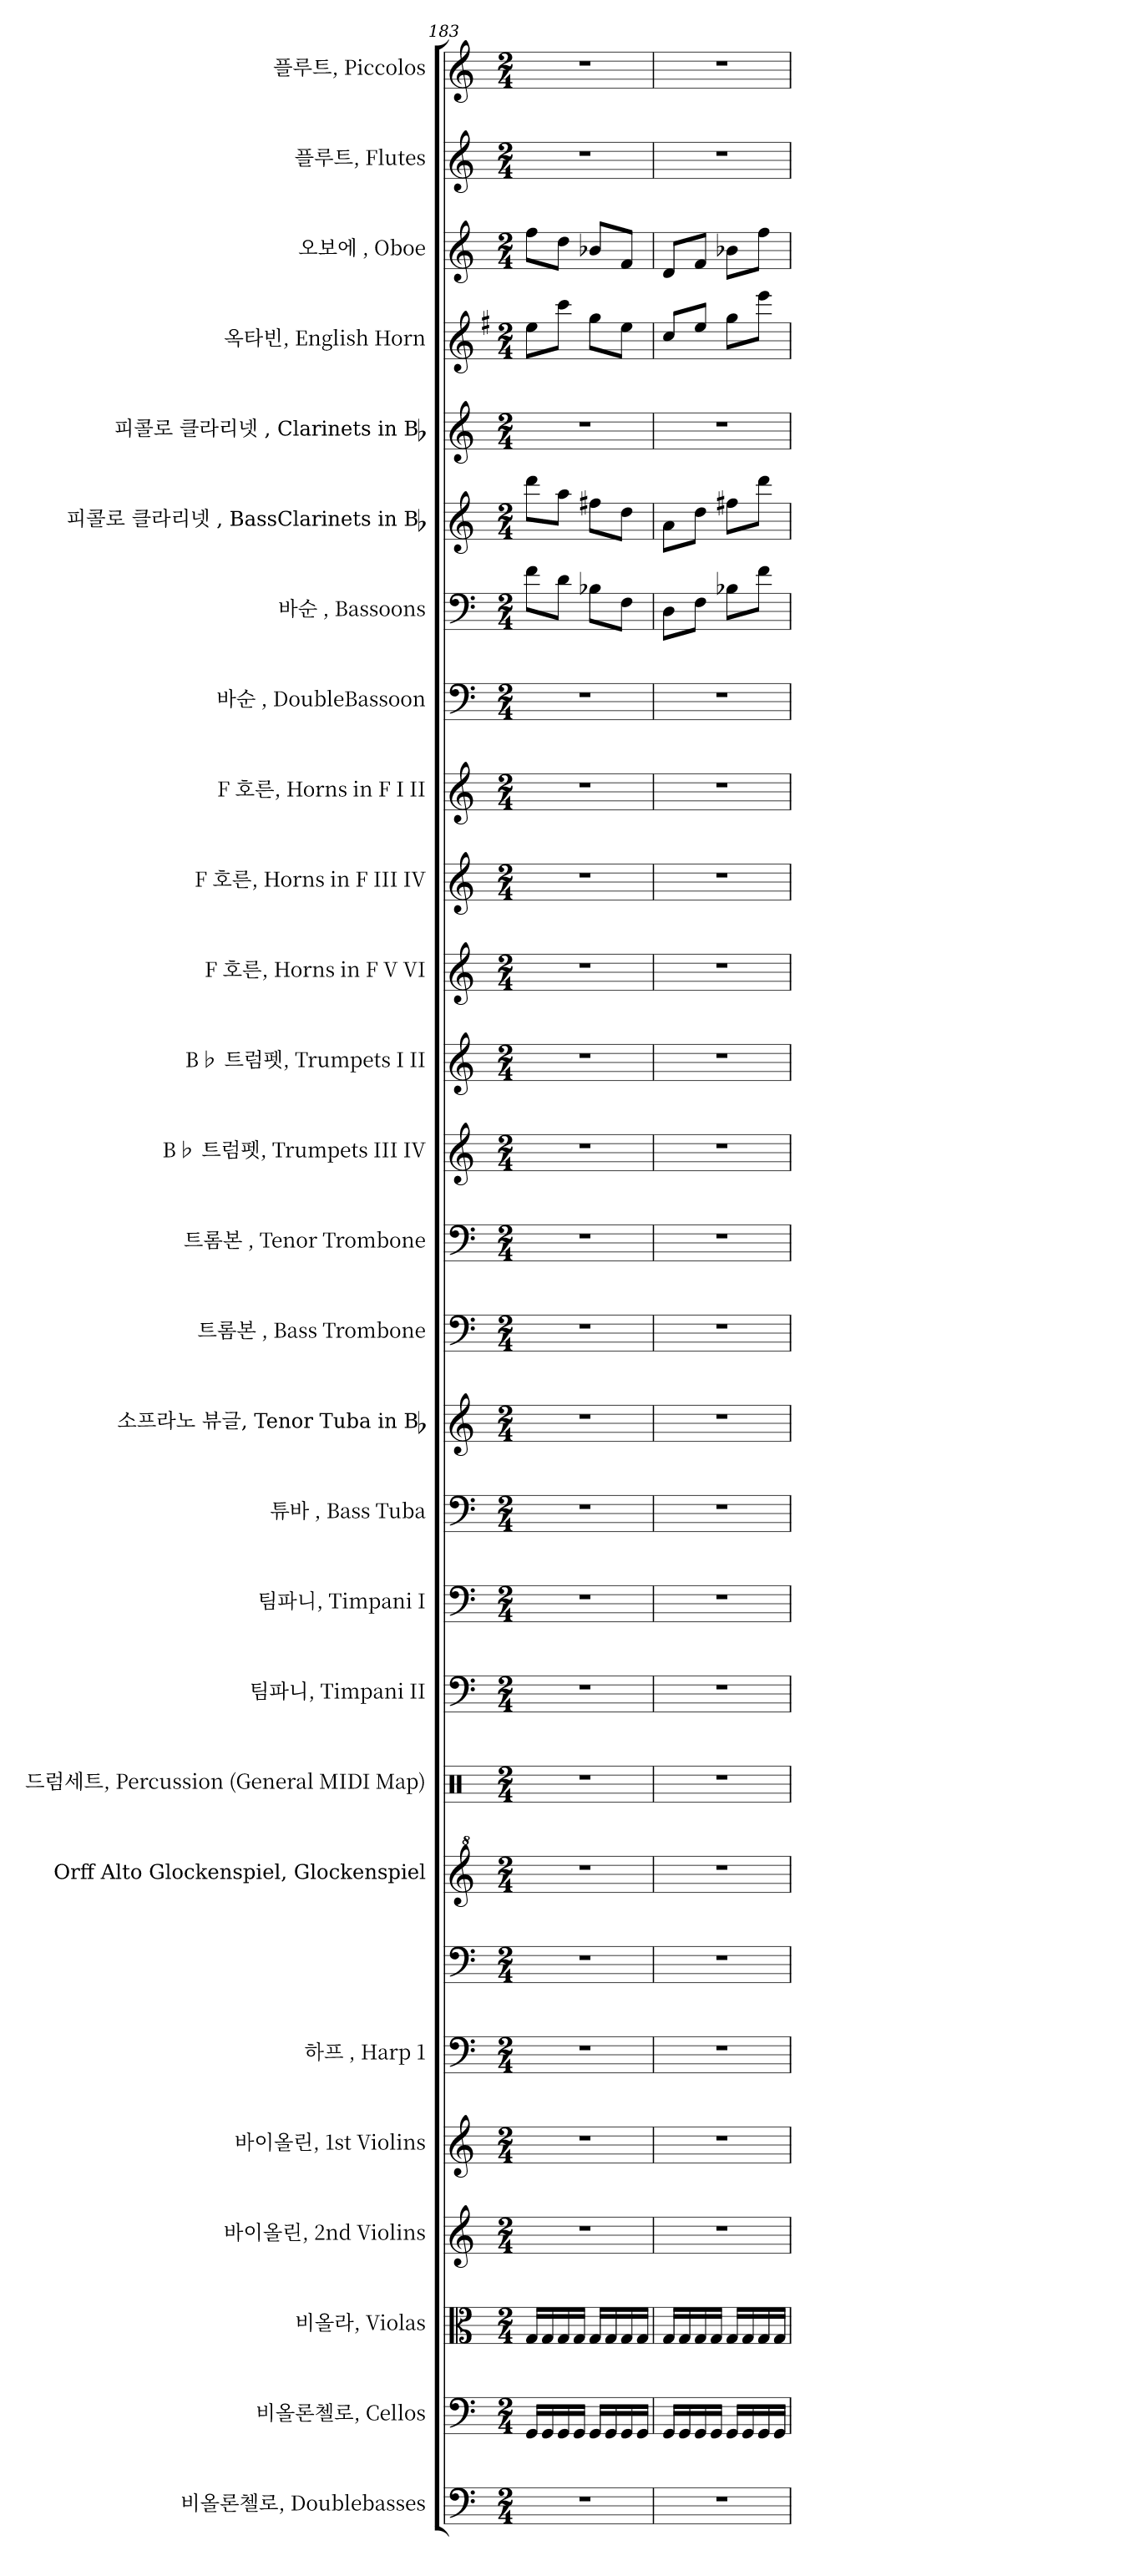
**kern	**kern	**kern	**kern	**kern	**kern	**kern	**kern	**kern	**kern	**kern	**kern	**kern	**kern	**kern	**kern	**kern	**kern	**kern	**kern	**kern	**kern	**kern	**kern	**kern	**kern	**kern	**kern
*part27	*part26	*part25	*part24	*part23	*part22	*part22	*part21	*part20	*part19	*part18	*part17	*part16	*part15	*part14	*part13	*part12	*part11	*part10	*part9	*part8	*part7	*part6	*part5	*part4	*part3	*part2	*part1
*staff28	*staff27	*staff26	*staff25	*staff24	*staff23	*staff22	*staff21	*staff20	*staff19	*staff18	*staff17	*staff16	*staff15	*staff14	*staff13	*staff12	*staff11	*staff10	*staff9	*staff8	*staff7	*staff6	*staff5	*staff4	*staff3	*staff2	*staff1
*I"비올론첼로, Doublebasses	*I"비올론첼로, Cellos	*I"비올라, Violas	*I"바이올린, 2nd Violins	*I"바이올린, 1st Violins	*I"하프 , Harp 1	*	*I"Orff Alto Glockenspiel, Glockenspiel	*I"드럼세트, Percussion (General MIDI Map)	*I"팀파니, Timpani II	*I"팀파니, Timpani I	*I"튜바 , Bass Tuba	*I"소프라노 뷰글, Tenor Tuba in Bb	*I"트롬본 , Bass Trombone	*I"트롬본 , Tenor Trombone	*I"B♭ 트럼펫, Trumpets III IV	*I"B♭ 트럼펫, Trumpets I II	*I"F 호른, Horns in F  V  VI	*I"F 호른, Horns in F III IV	*I"F 호른, Horns in F  I  II	*I"바순 , DoubleBassoon	*I"바순 , Bassoons	*I"피콜로 클라리넷 , BassClarinets in Bb	*I"피콜로 클라리넷 , Clarinets in Bb	*I"옥타빈, English Horn	*I"오보에 , Oboe	*I"플루트, Flutes	*I"플루트, Piccolos
*	*	*I'Vlas.	*I'Vlns.	*I'Vlns.	*I'Hrp.	*	*I'O. A. Glk.	*	*I'Timp.	*I'Timp.	*I'Tba.	*	*I'Tbn.	*I'Tbn.	*I'B♭ Tpt.	*I'B♭ Tpt.	*I'F Hn.	*I'F Hn.	*I'F Hn.	*	*I'Bsn.	*	*	*	*I'Ob.	*I'Fl.	*
!!LO:PB:g=z
*clefF4	*clefF4	*clefC3	*clefG2	*clefG2	*clefF4	*clefF4	*clefG^2	*clefX	*clefF4	*clefF4	*clefF4	*clefG2	*clefF4	*clefF4	*clefG2	*clefG2	*clefG2	*clefG2	*clefG2	*clefF4	*clefF4	*clefG2	*clefG2	*clefG2	*clefG2	*clefG2	*clefG2
*	*	*	*	*	*	*	*	*	*	*	*	*	*	*	*ITrd1c2	*ITrd1c2	*ITrd4c7	*ITrd4c7	*ITrd4c7	*	*	*ITrd-5c-8	*ITrd-5c-8	*ITrd4c7	*	*	*
*k[]	*k[]	*k[]	*k[]	*k[]	*k[]	*k[]	*k[]	*k[]	*k[]	*k[]	*k[]	*k[]	*k[]	*k[]	*k[b-e-]	*k[b-e-]	*k[b-]	*k[b-]	*k[b-]	*k[]	*k[]	*k[b-e-a-d-]	*k[b-e-a-d-]	*k[]	*k[]	*k[]	*k[]
*M2/4	*M2/4	*M2/4	*M2/4	*M2/4	*M2/4	*M2/4	*M2/4	*M2/4	*M2/4	*M2/4	*M2/4	*M2/4	*M2/4	*M2/4	*M2/4	*M2/4	*M2/4	*M2/4	*M2/4	*M2/4	*M2/4	*M2/4	*M2/4	*M2/4	*M2/4	*M2/4	*M2/4
=183	=183	=183	=183	=183	=183	=183	=183	=183	=183	=183	=183	=183	=183	=183	=183	=183	=183	=183	=183	=183	=183	=183	=183	=183	=183	=183	=183
2r	16GG/LL	16G/LL	2r	2r	2r	2r	2r	2r	2r	2r	2r	2r	2r	2r	2r	2r	2r	2r	2r	2r	8f\L	8bbb-\L	2r	8a\L	8ff\L	2r	2r
.	16GG/	16G/	.	.	.	.	.	.	.	.	.	.	.	.	.	.	.	.	.	.	.	.	.	.	.	.	.
.	16GG/	16G/	.	.	.	.	.	.	.	.	.	.	.	.	.	.	.	.	.	.	8d\J	8fff\J	.	8ff\J	8dd\J	.	.
.	16GG/JJ	16G/JJ	.	.	.	.	.	.	.	.	.	.	.	.	.	.	.	.	.	.	.	.	.	.	.	.	.
.	16GG/LL	16G/LL	.	.	.	.	.	.	.	.	.	.	.	.	.	.	.	.	.	.	8B-X\L	8dddn\L	.	8cc\L	8b-X/L	.	.
.	16GG/	16G/	.	.	.	.	.	.	.	.	.	.	.	.	.	.	.	.	.	.	.	.	.	.	.	.	.
.	16GG/	16G/	.	.	.	.	.	.	.	.	.	.	.	.	.	.	.	.	.	.	8F\J	8bb-\J	.	8a\J	8f/J	.	.
.	16GG/JJ	16G/JJ	.	.	.	.	.	.	.	.	.	.	.	.	.	.	.	.	.	.	.	.	.	.	.	.	.
=184	=184	=184	=184	=184	=184	=184	=184	=184	=184	=184	=184	=184	=184	=184	=184	=184	=184	=184	=184	=184	=184	=184	=184	=184	=184	=184	=184
2r	16GG/LL	16G/LL	2r	2r	2r	2r	2r	2r	2r	2r	2r	2r	2r	2r	2r	2r	2r	2r	2r	2r	8D\L	8ff\L	2r	8f/L	8d/L	2r	2r
.	16GG/	16G/	.	.	.	.	.	.	.	.	.	.	.	.	.	.	.	.	.	.	.	.	.	.	.	.	.
.	16GG/	16G/	.	.	.	.	.	.	.	.	.	.	.	.	.	.	.	.	.	.	8F\J	8bb-\J	.	8a/J	8f/J	.	.
.	16GG/JJ	16G/JJ	.	.	.	.	.	.	.	.	.	.	.	.	.	.	.	.	.	.	.	.	.	.	.	.	.
.	16GG/LL	16G/LL	.	.	.	.	.	.	.	.	.	.	.	.	.	.	.	.	.	.	8B-X\L	8dddn\L	.	8cc\L	8b-X\L	.	.
.	16GG/	16G/	.	.	.	.	.	.	.	.	.	.	.	.	.	.	.	.	.	.	.	.	.	.	.	.	.
.	16GG/	16G/	.	.	.	.	.	.	.	.	.	.	.	.	.	.	.	.	.	.	8f\J	8bbb-\J	.	8aa\J	8ff\J	.	.
.	16GG/JJ	16G/JJ	.	.	.	.	.	.	.	.	.	.	.	.	.	.	.	.	.	.	.	.	.	.	.	.	.
=	=	=	=	=	=	=	=	=	=	=	=	=	=	=	=	=	=	=	=	=	=	=	=	=	=	=	=
*-	*-	*-	*-	*-	*-	*-	*-	*-	*-	*-	*-	*-	*-	*-	*-	*-	*-	*-	*-	*-	*-	*-	*-	*-	*-	*-	*-
